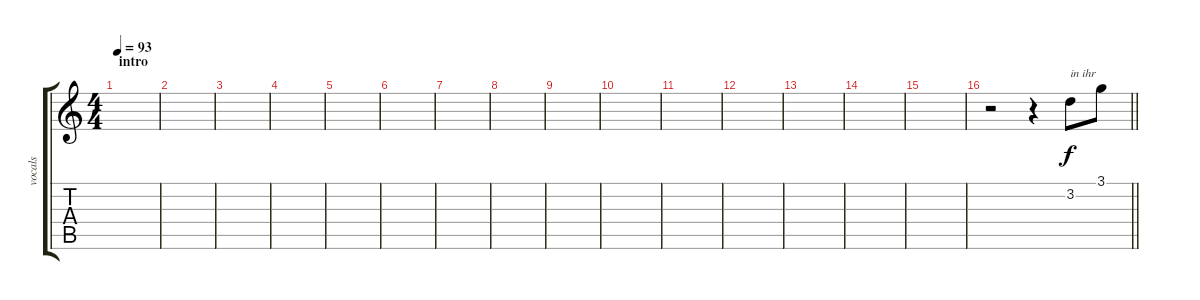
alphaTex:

\track ("vocals" "vocals") {instrument electricguitarjazz}
\staff {score tabs}
\tuning (E4 B3 G3 D3 A2 E2) {hide}
\ts (4 4)
\section ("" "intro")
\tempo 93
\clef g2
\ks c
|
|
|
|
|
|
|
|
|
|
|
|
|
|
|
\barLineRight lightlight
r.2 r.4 3.2.8{txt "in ihr"} 3.1.8
